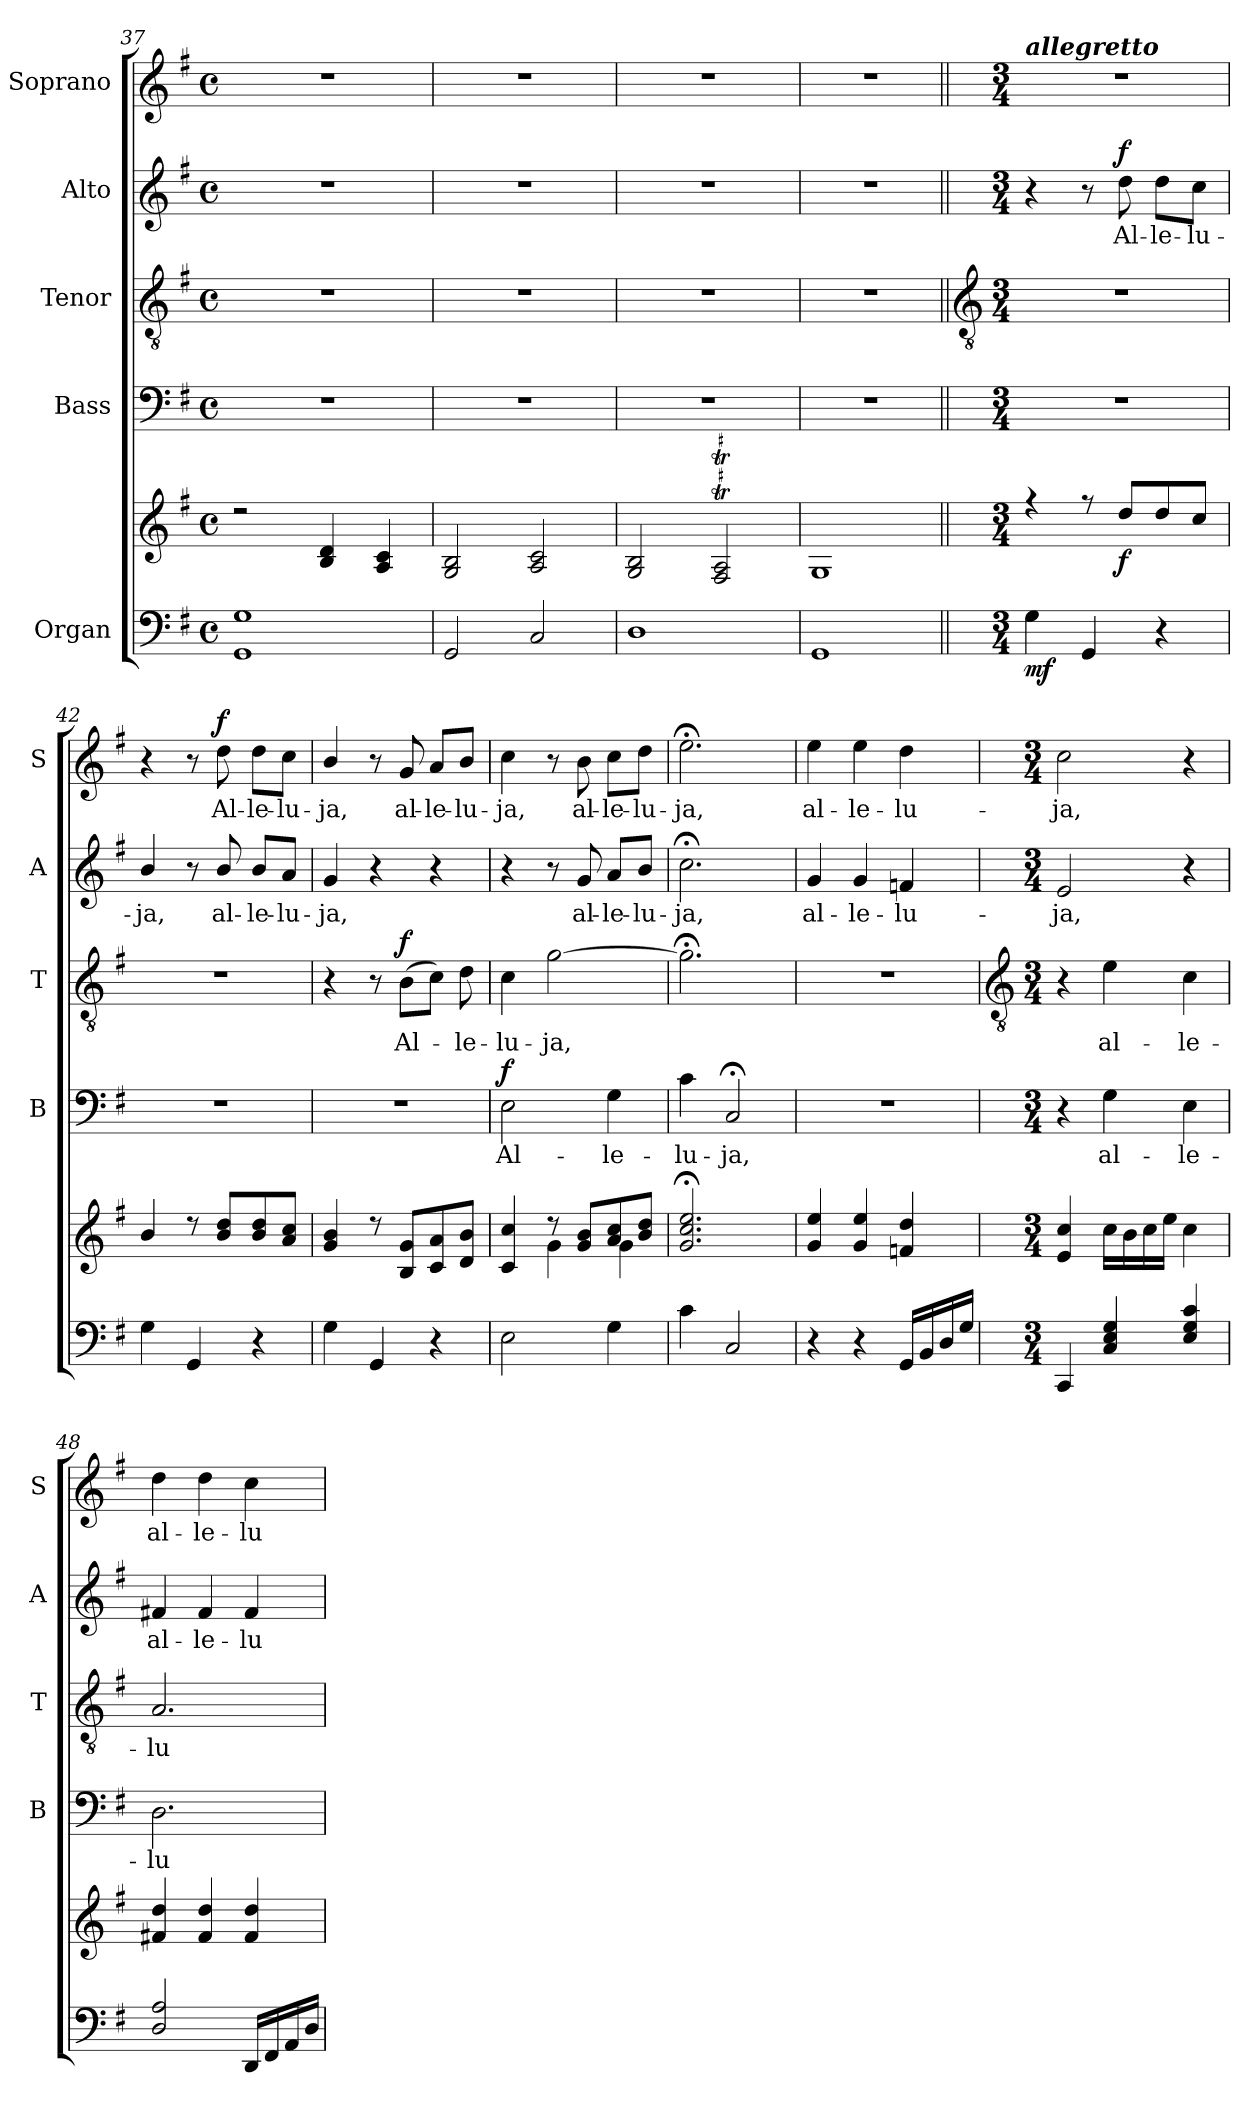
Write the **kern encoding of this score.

**kern	**kern	**dynam	**kern	**text	**dynam	**kern	**text	**dynam	**kern	**text	**dynam	**kern	**text	**dynam
*part5	*part5	*part5	*part4	*part4	*part4	*part3	*part3	*part3	*part2	*part2	*part2	*part1	*part1	*part1
*staff6	*staff5	*staff5/6	*staff4	*staff4	*staff4	*staff3	*staff3	*staff3	*staff2	*staff2	*staff2	*staff1	*staff1	*staff1
*I"Organ	*	*	*I"Bass	*	*	*I"Tenor	*	*	*I"Alto	*	*	*I"Soprano	*	*
*	*	*	*I'B	*	*	*I'T	*	*	*I'A	*	*	*I'S	*	*
*clefF4	*clefG2	*	*clefF4	*	*	*clefGv2	*	*	*clefG2	*	*	*clefG2	*	*
*k[f#]	*k[f#]	*	*k[f#]	*	*	*k[f#]	*	*	*k[f#]	*	*	*k[f#]	*	*
*G:	*G:	*	*G:	*	*	*G:	*	*	*G:	*	*	*G:	*	*
*M4/4	*M4/4	*	*M4/4	*	*	*M4/4	*	*	*M4/4	*	*	*M4/4	*	*
*met(c)	*met(c)	*	*met(c)	*	*	*met(c)	*	*	*met(c)	*	*	*met(c)	*	*
=37	=37	=37	=37	=37	=37	=37	=37	=37	=37	=37	=37	=37	=37	=37
*	*^	*	*	*	*	*	*	*	*	*	*	*	*	*
1GG 1G	2r	1ryy	.	1r	.	.	1r	.	.	1r	.	.	1r	.	.
.	4B 4d	.	.	.	.	.	.	.	.	.	.	.	.	.	.
.	4A 4c	.	.	.	.	.	.	.	.	.	.	.	.	.	.
=38	=38	=38	=38	=38	=38	=38	=38	=38	=38	=38	=38	=38	=38	=38	=38
2GG	2G 2B	1ryy	.	1r	.	.	1r	.	.	1r	.	.	1r	.	.
2C	2A 2c	.	.	.	.	.	.	.	.	.	.	.	.	.	.
=39	=39	=39	=39	=39	=39	=39	=39	=39	=39	=39	=39	=39	=39	=39	=39
1D	2G 2B	1ryy	.	1r	.	.	1r	.	.	1r	.	.	1r	.	.
.	2F#T 2AT	.	.	.	.	.	.	.	.	.	.	.	.	.	.
=40	=40	=40	=40	=40	=40	=40	=40	=40	=40	=40	=40	=40	=40	=40	=40
1GG	1G	1ryy	.	1r	.	.	1r	.	.	1r	.	.	1r	.	.
!!LO:LB:g=z
=41||	=41||	=41||	=41||	=41||	=41||	=41||	=41||	=41||	=41||	=41||	=41||	=41||	=41||	=41||	=41||
*	*	*	*	*	*	*	*clefGv2	*	*	*	*	*	*	*	*
*M3/4	*M3/4	*	*	*M3/4	*	*	*M3/4	*	*	*M3/4	*	*	*M3/4	*	*
!	!	!	!	!	!	!	!	!	!	!	!	!	!LO:TX:a:Bi:t=allegretto	!	!
!	!	!LO:N:vis=1	!LO:DY:b=2	!LO:N:vis=1	!	!	!LO:N:vis=1	!	!	!	!	!	!LO:N:vis=1	!	!
4G	4r	2.ryy	mf	2.r	.	.	2.r	.	.	4r	.	.	2.r	.	.
4GG	8r	.	.	.	.	.	.	.	.	8r	.	.	.	.	.
!	!	!	!LO:DY:b	!	!	!	!	!	!	!	!LO:LY:b	!LO:DY:b	!	!	!
.	8ddL	.	f	.	.	.	.	.	.	8dd	Al-	f	.	.	.
!	!	!	!	!	!	!	!	!	!	!	!LO:LY:b	!	!	!	!
4r	8dd	.	.	.	.	.	.	.	.	8dd\L	-le-	.	.	.	.
!	!	!	!	!	!	!	!	!	!	!	!LO:LY:b	!	!	!	!
.	8ccJ	.	.	.	.	.	.	.	.	8cc\J	-lu-	.	.	.	.
=42	=42	=42	=42	=42	=42	=42	=42	=42	=42	=42	=42	=42	=42	=42	=42
!	!	!LO:N:vis=1	!	!LO:N:vis=1	!	!	!LO:N:vis=1	!	!	!	!LO:LY:b	!	!	!	!
4G	4b	2.ryy	.	2.r	.	.	2.r	.	.	4b/	-ja,	.	4r	.	.
4GG	8r	.	.	.	.	.	.	.	.	8r	.	.	8r	.	.
!	!	!	!	!	!	!	!	!	!	!	!LO:LY:b	!	!	!LO:LY:b	!LO:DY:b
.	8b 8ddL	.	.	.	.	.	.	.	.	8b/	al-	.	8dd	Al-	f
!	!	!	!	!	!	!	!	!	!	!	!LO:LY:b	!	!	!LO:LY:b	!
4r	8b 8dd	.	.	.	.	.	.	.	.	8b/L	-le-	.	8dd\L	-le-	.
!	!	!	!	!	!	!	!	!	!	!	!LO:LY:b	!	!	!LO:LY:b	!
.	8a 8ccJ	.	.	.	.	.	.	.	.	8a/J	-lu-	.	8cc\J	-lu-	.
=43	=43	=43	=43	=43	=43	=43	=43	=43	=43	=43	=43	=43	=43	=43	=43
!	!	!LO:N:vis=1	!	!LO:N:vis=1	!	!	!	!	!	!	!LO:LY:b	!	!	!LO:LY:b	!
4G	4g 4b	2.ryy	.	2.r	.	.	4r	.	.	4g	-ja,	.	4b/	-ja,	.
4GG	8r	.	.	.	.	.	8r	.	.	4r	.	.	8r	.	.
!	!	!	!	!	!	!	!	!LO:LY:b	!LO:DY:b	!	!	!	!	!LO:LY:b	!
.	8B 8gL	.	.	.	.	.	(>8BL	Al-	f	.	.	.	8g	al-	.
!	!	!	!	!	!	!	!	!	!	!	!	!	!	!LO:LY:b	!
4r	8c 8a	.	.	.	.	.	8cJ)	.	.	4r	.	.	8a/L	-le-	.
!	!	!	!	!	!	!	!	!LO:LY:b	!	!	!	!	!	!LO:LY:b	!
.	8d 8bJ	.	.	.	.	.	8d	le-	.	.	.	.	8b/J	-lu-	.
=44	=44	=44	=44	=44	=44	=44	=44	=44	=44	=44	=44	=44	=44	=44	=44
!	!	!	!	!	!LO:LY:b	!LO:DY:b	!	!LO:LY:b	!	!	!	!	!	!LO:LY:b	!
2E	4c 4cc	4ryy	.	2E	Al-	f	4c	-lu-	.	4r	.	.	4cc	-ja,	.
!	!	!	!	!	!	!	!	!LO:LY:b	!	!	!	!	!	!	!
.	8r	4g\	.	.	.	.	[2g	-ja,	.	8r	.	.	8r	.	.
!	!	!	!	!	!	!	!	!	!	!	!LO:LY:b	!	!	!LO:LY:b	!
.	8g/ 8b/L	.	.	.	.	.	.	.	.	8g	al-	.	8b	al-	.
!	!	!	!	!	!LO:LY:b	!	!	!	!	!	!LO:LY:b	!	!	!LO:LY:b	!
4G	8a/ 8cc/	4g\	.	4G	-le-	.	.	.	.	8a/L	-le-	.	8cc\L	-le-	.
!	!	!	!	!	!	!	!	!	!	!	!LO:LY:b	!	!	!LO:LY:b	!
.	8b/ 8dd/J	.	.	.	.	.	.	.	.	8b/J	-lu-	.	8dd\J	-lu-	.
=45	=45	=45	=45	=45	=45	=45	=45	=45	=45	=45	=45	=45	=45	=45	=45
!	!	!LO:N:vis=1	!	!	!LO:LY:b	!	!	!	!	!	!LO:LY:b	!	!	!LO:LY:b	!
4c	2.g;< 2.cc;< 2.ee;<	2.ryy	.	4c	-lu-	.	2.g;<]	.	.	2.cc;<	-ja,	.	2.ee;<	-ja,	.
!	!	!	!	!	!LO:LY:b	!	!	!	!	!	!	!	!	!	!
2C	.	.	.	2C;<	-ja,	.	.	.	.	.	.	.	.	.	.
=46	=46	=46	=46	=46	=46	=46	=46	=46	=46	=46	=46	=46	=46	=46	=46
!	!	!LO:N:vis=1	!	!LO:N:vis=1	!	!	!LO:N:vis=1	!	!	!	!LO:LY:b	!	!	!LO:LY:b	!
4r	4g 4ee	2.ryy	.	2.r	.	.	2.r	.	.	4g	al-	.	4ee	al-	.
!	!	!	!	!	!	!	!	!	!	!	!LO:LY:b	!	!	!LO:LY:b	!
4r	4g 4ee	.	.	.	.	.	.	.	.	4g	-le-	.	4ee	-le-	.
!	!	!	!	!	!	!	!	!	!	!	!LO:LY:b	!	!	!LO:LY:b	!
16GGLL	4fn 4dd	.	.	.	.	.	.	.	.	4fn	-lu-	.	4dd	-lu-	.
16BB	.	.	.	.	.	.	.	.	.	.	.	.	.	.	.
16D	.	.	.	.	.	.	.	.	.	.	.	.	.	.	.
16GJJ	.	.	.	.	.	.	.	.	.	.	.	.	.	.	.
*	*v	*v	*	*	*	*	*	*	*	*	*	*	*	*	*
!!LO:LB:g=z
=47	=47	=47	=47	=47	=47	=47	=47	=47	=47	=47	=47	=47	=47	=47
*	*	*	*	*	*	*clefGv2	*	*	*	*	*	*	*	*
*M3/4	*M3/4	*	*M3/4	*	*	*M3/4	*	*	*M3/4	*	*	*M3/4	*	*
*^	*	*	*	*	*	*	*	*	*	*	*	*	*	*
!	!LO:N:vis=1	!	!	!	!	!	!	!	!	!	!LO:LY:b	!	!	!LO:LY:b	!
4CC	2.ryy	4e 4cc	.	4r	.	.	4r	.	.	2e	-ja,	.	2cc	-ja,	.
!	!	!	!	!	!LO:LY:b	!	!	!LO:LY:b	!	!	!	!	!	!	!
4C 4E 4G	.	16ccLL	.	4G	al-	.	4e	al-	.	.	.	.	.	.	.
.	.	16b	.	.	.	.	.	.	.	.	.	.	.	.	.
.	.	16cc	.	.	.	.	.	.	.	.	.	.	.	.	.
.	.	16eeJJ	.	.	.	.	.	.	.	.	.	.	.	.	.
!	!	!	!	!	!LO:LY:b	!	!	!LO:LY:b	!	!	!	!	!	!	!
4E 4G 4c	.	4cc	.	4E	-le-	.	4c	-le-	.	4r	.	.	4r	.	.
=48	=48	=48	=48	=48	=48	=48	=48	=48	=48	=48	=48	=48	=48	=48	=48
!	!LO:N:vis=1	!	!	!	!LO:LY:b	!	!	!LO:LY:b	!	!	!LO:LY:b	!	!	!LO:LY:b	!
2D 2A	2.ryy	4f#X 4dd	.	2.D	-lu-	.	2.A	-lu-	.	4f#X	al-	.	4dd	al-	.
!	!	!	!	!	!	!	!	!	!	!	!LO:LY:b	!	!	!LO:LY:b	!
.	.	4f# 4dd	.	.	.	.	.	.	.	4f#	-le-	.	4dd	-le-	.
!	!	!	!	!	!	!	!	!	!	!	!LO:LY:b	!	!	!LO:LY:b	!
16DDLL	.	4f# 4dd	.	.	.	.	.	.	.	4f#	-lu-	.	4cc	-lu-	.
16FF#	.	.	.	.	.	.	.	.	.	.	.	.	.	.	.
16AA	.	.	.	.	.	.	.	.	.	.	.	.	.	.	.
16DJJ	.	.	.	.	.	.	.	.	.	.	.	.	.	.	.
*v	*v	*	*	*	*	*	*	*	*	*	*	*	*	*	*
=	=	=	=	=	=	=	=	=	=	=	=	=	=	=
*-	*-	*-	*-	*-	*-	*-	*-	*-	*-	*-	*-	*-	*-	*-
